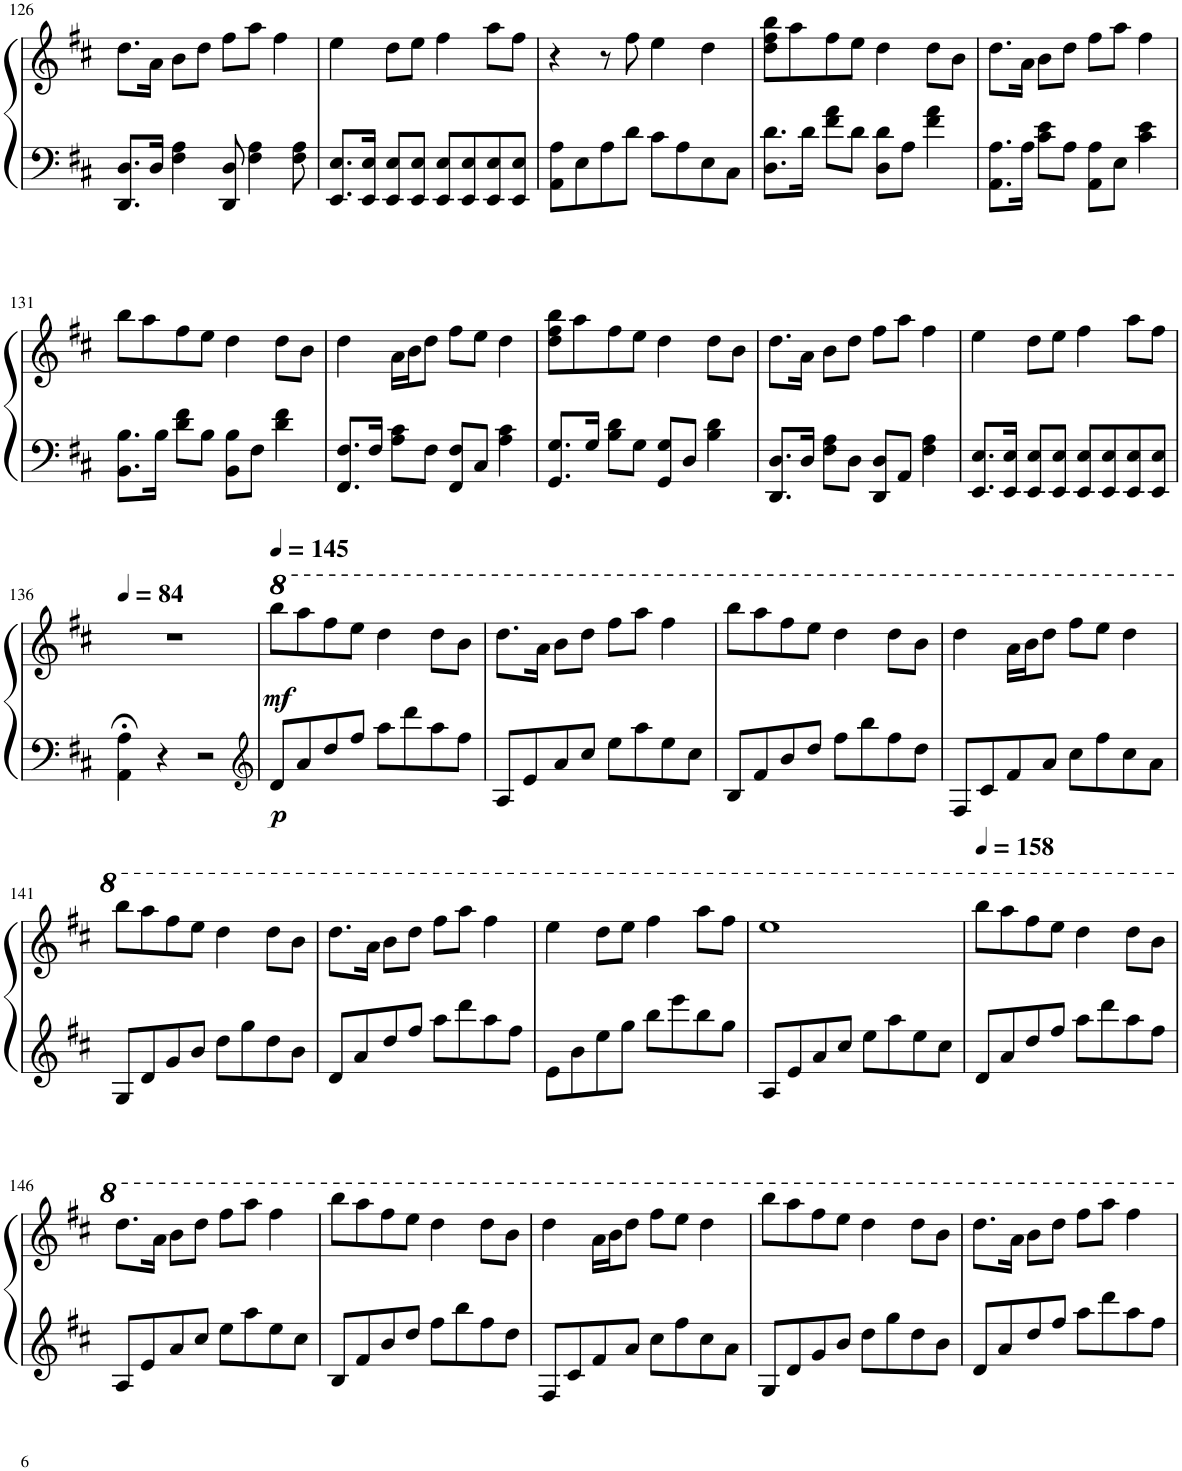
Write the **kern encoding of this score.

**kern	**kern	**dynam
*part1	*part1	*part1
*staff2	*staff1	*staff1/2
*I"Piano	*	*
*I'Pno.	*	*
!!LO:PB:g=z
*clefF4	*clefG2	*
*k[f#c#]	*k[f#c#]	*
*M4/4	*M4/4	*
=126	=126	=126
8.DD/ 8.D/L	8.dd\L	.
16D/Jk	16a\Jk	.
4F#\ 4A\	8b\L	.
.	8dd\J	.
8DD/ 8D/	8ff#\L	.
4F#\ 4A\	8aa\J	.
.	4ff#\	.
8F#\ 8A\	.	.
=127	=127	=127
8.EE/ 8.E/L	4ee\	.
16EE/ 16E/Jk	.	.
8EE/ 8E/L	8dd\L	.
8EE/ 8E/J	8ee\J	.
8EE/ 8E/L	4ff#\	.
8EE/ 8E/	.	.
8EE/ 8E/	8aa\L	.
8EE/ 8E/J	8ff#\J	.
=128	=128	=128
8AA\ 8A\L	4r	.
8E\	.	.
8A\	8r	.
8d\J	8ff#\	.
8c#\L	4ee\	.
8A\	.	.
8E\	4dd\	.
8C#\J	.	.
=129	=129	=129
8.D\ 8.d\L	8dd\ 8ff#\ 8bb\L	.
.	8aa\	.
16d\Jk	.	.
8f#\ 8a\L	8ff#\	.
8d\J	8ee\J	.
8D\ 8d\L	4dd\	.
8A\J	.	.
4f#\ 4a\	8dd\L	.
.	8b\J	.
=130	=130	=130
8.AA\ 8.A\L	8.dd\L	.
16A\Jk	16a\Jk	.
8c#\ 8e\L	8b\L	.
8A\J	8dd\J	.
8AA\ 8A\L	8ff#\L	.
8E\J	8aa\J	.
4c#\ 4e\	4ff#\	.
!!LO:LB:g=z
=131	=131	=131
8.BB\ 8.B\L	8bb\L	.
.	8aa\	.
16B\Jk	.	.
8d\ 8f#\L	8ff#\	.
8B\J	8ee\J	.
8BB\ 8B\L	4dd\	.
8F#\J	.	.
4d\ 4f#\	8dd\L	.
.	8b\J	.
=132	=132	=132
8.FF#/ 8.F#/L	4dd\	.
16F#/Jk	.	.
8A\ 8c#\L	16a\LL	.
.	16b\J	.
8F#\J	8dd\J	.
8FF#/ 8F#/L	8ff#\L	.
8C#/J	8ee\J	.
4A\ 4c#\	4dd\	.
=133	=133	=133
8.GG/ 8.G/L	8dd\ 8ff#\ 8bb\L	.
.	8aa\	.
16G/Jk	.	.
8B\ 8d\L	8ff#\	.
8G\J	8ee\J	.
8GG/ 8G/L	4dd\	.
8D/J	.	.
4B\ 4d\	8dd\L	.
.	8b\J	.
=134	=134	=134
8.DD/ 8.D/L	8.dd\L	.
16D/Jk	16a\Jk	.
8F#\ 8A\L	8b\L	.
8D\J	8dd\J	.
8DD/ 8D/L	8ff#\L	.
8AA/J	8aa\J	.
4F#\ 4A\	4ff#\	.
=135	=135	=135
8.EE/ 8.E/L	4ee\	.
16EE/ 16E/Jk	.	.
8EE/ 8E/L	8dd\L	.
8EE/ 8E/J	8ee\J	.
8EE/ 8E/L	4ff#\	.
8EE/ 8E/	.	.
8EE/ 8E/	8aa\L	.
8EE/ 8E/J	8ff#\J	.
!!LO:LB:g=z
=136	=136	=136
*	*MM84	*
4AA\;< 4A\;<	1r	.
4r	.	.
2r	.	.
=137	=137	=137
*clefG2	*	*
*	*MM145	*
!	!	!LO:DY:b=2
!	!	!LO:DY:n=1:b
8d/L	8bbb\L	p mf
8a/	8aaa\	.
8dd/	8fff#\	.
8ff#/J	8eee\J	.
8aa\L	4ddd\	.
8ddd\	.	.
8aa\	8ddd\L	.
8ff#\J	8bb\J	.
=138	=138	=138
8A/L	8.ddd\L	.
8e/	.	.
.	16aa\Jk	.
8a/	8bb\L	.
8cc#/J	8ddd\J	.
8ee\L	8fff#\L	.
8aa\	8aaa\J	.
8ee\	4fff#\	.
8cc#\J	.	.
=139	=139	=139
8B/L	8bbb\L	.
8f#/	8aaa\	.
8b/	8fff#\	.
8dd/J	8eee\J	.
8ff#\L	4ddd\	.
8bb\	.	.
8ff#\	8ddd\L	.
8dd\J	8bb\J	.
=140	=140	=140
8F#/L	4ddd\	.
8c#/	.	.
8f#/	16aa\LL	.
.	16bb\J	.
8a/J	8ddd\J	.
8cc#\L	8fff#\L	.
8ff#\	8eee\J	.
8cc#\	4ddd\	.
8a\J	.	.
!!LO:LB:g=z
=141	=141	=141
8G/L	8bbb\L	.
8d/	8aaa\	.
8g/	8fff#\	.
8b/J	8eee\J	.
8dd\L	4ddd\	.
8gg\	.	.
8dd\	8ddd\L	.
8b\J	8bb\J	.
=142	=142	=142
8d/L	8.ddd\L	.
8a/	.	.
.	16aa\Jk	.
8dd/	8bb\L	.
8ff#/J	8ddd\J	.
8aa\L	8fff#\L	.
8ddd\	8aaa\J	.
8aa\	4fff#\	.
8ff#\J	.	.
=143	=143	=143
8e\L	4eee\	.
8b\	.	.
8ee\	8ddd\L	.
8gg\J	8eee\J	.
8bb\L	4fff#\	.
8eee\	.	.
8bb\	8aaa\L	.
8gg\J	8fff#\J	.
=144	=144	=144
8A/L	1eee	.
8e/	.	.
8a/	.	.
8cc#/J	.	.
8ee\L	.	.
8aa\	.	.
8ee\	.	.
8cc#\J	.	.
=145	=145	=145
*	*MM158	*
8d/L	8bbb\L	.
8a/	8aaa\	.
8dd/	8fff#\	.
8ff#/J	8eee\J	.
8aa\L	4ddd\	.
8ddd\	.	.
8aa\	8ddd\L	.
8ff#\J	8bb\J	.
!!LO:LB:g=z
=146	=146	=146
8A/L	8.ddd\L	.
8e/	.	.
.	16aa\Jk	.
8a/	8bb\L	.
8cc#/J	8ddd\J	.
8ee\L	8fff#\L	.
8aa\	8aaa\J	.
8ee\	4fff#\	.
8cc#\J	.	.
=147	=147	=147
8B/L	8bbb\L	.
8f#/	8aaa\	.
8b/	8fff#\	.
8dd/J	8eee\J	.
8ff#\L	4ddd\	.
8bb\	.	.
8ff#\	8ddd\L	.
8dd\J	8bb\J	.
=148	=148	=148
8F#/L	4ddd\	.
8c#/	.	.
8f#/	16aa\LL	.
.	16bb\J	.
8a/J	8ddd\J	.
8cc#\L	8fff#\L	.
8ff#\	8eee\J	.
8cc#\	4ddd\	.
8a\J	.	.
=149	=149	=149
8G/L	8bbb\L	.
8d/	8aaa\	.
8g/	8fff#\	.
8b/J	8eee\J	.
8dd\L	4ddd\	.
8gg\	.	.
8dd\	8ddd\L	.
8b\J	8bb\J	.
=150	=150	=150
8d/L	8.ddd\L	.
8a/	.	.
.	16aa\Jk	.
8dd/	8bb\L	.
8ff#/J	8ddd\J	.
8aa\L	8fff#\L	.
8ddd\	8aaa\J	.
8aa\	4fff#\	.
8ff#\J	.	.
=	=	=
*-	*-	*-
